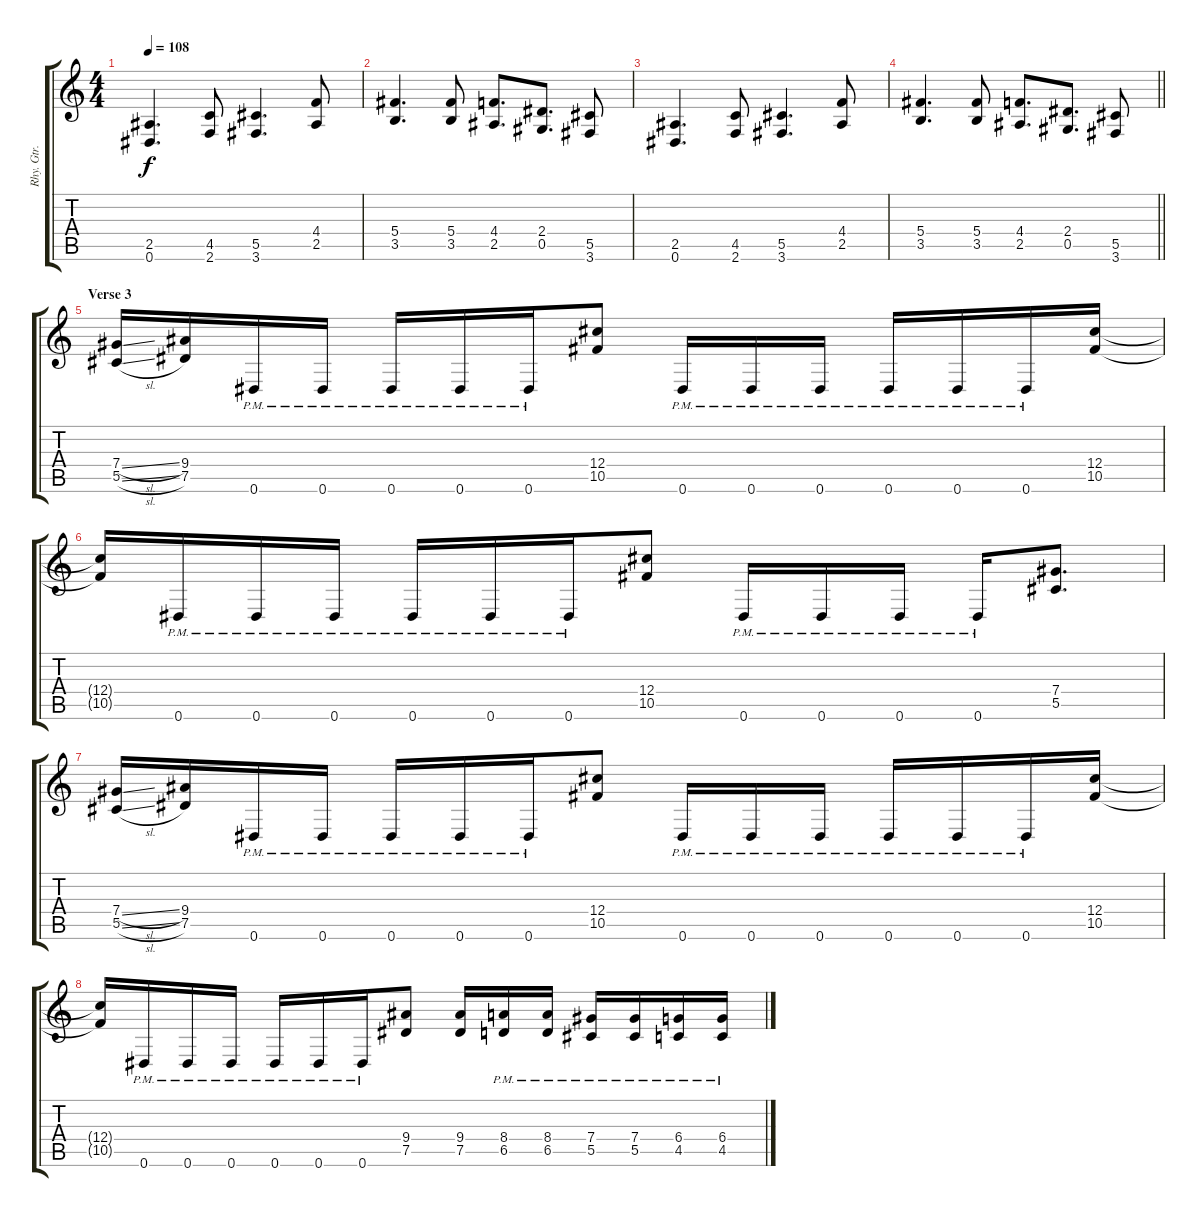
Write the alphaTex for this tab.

\track ("Rhy. Gtr. 1" "Rhy. Gtr. ") {instrument distortionguitar}
\staff {score tabs}
\tuning (Eb4 Bb3 Gb3 Db3 Ab2 Eb2) {hide}
\ts (4 4)
\tempo 108
\clef g2
\ks c
(2.5 0.6).4{d dy f} (4.5 2.6).8 (5.5 3.6).4{d} (4.4 2.5).8 |
(5.4 3.5).4{d} (5.4 3.5).8 (4.4 2.5).8{d} (2.4 0.5).8{d} (5.5 3.6).8 |
(2.5 0.6).4{d} (4.5 2.6).8 (5.5 3.6).4{d} (4.4 2.5).8 |
\barLineRight lightlight
(5.4 3.5).4{d} (5.4 3.5).8 (4.4 2.5).8{d} (2.4 0.5).8{d} (5.5 3.6).8 |
\section ("" "Verse 3")
(7.4{sl} 5.5{sl}).16{volume 6} (9.4 7.5).16 0.6{pm}.16 0.6{pm}.16 0.6{pm}.16 0.6{pm}.16 0.6{pm}.16 (12.4 10.5).8 0.6{pm}.16 0.6{pm}.16 0.6{pm}.16 0.6{pm}.16 0.6{pm}.16 0.6{pm}.16 (12.4 10.5).16 |
(12.4{t} 10.5{t}).16 0.6{pm}.16 0.6{pm}.16 0.6{pm}.16 0.6{pm}.16 0.6{pm}.16 0.6{pm}.16 (12.4 10.5).8 0.6{pm}.16 0.6{pm}.16 0.6{pm}.16 0.6{pm}.16 (7.4 5.5).8{d} |
(7.4{sl} 5.5{sl}).16 (9.4 7.5).16 0.6{pm}.16 0.6{pm}.16 0.6{pm}.16 0.6{pm}.16 0.6{pm}.16 (12.4 10.5).8 0.6{pm}.16 0.6{pm}.16 0.6{pm}.16 0.6{pm}.16 0.6{pm}.16 0.6{pm}.16 (12.4 10.5).16 |
(12.4{t} 10.5{t}).16 0.6{pm}.16 0.6{pm}.16 0.6{pm}.16 0.6{pm}.16 0.6{pm}.16 0.6{pm}.16 (9.4 7.5).8 (9.4 7.5).16 (8.4{pm} 6.5{pm}).16 (8.4{pm} 6.5{pm}).16 (7.4{pm} 5.5{pm}).16 (7.4{pm} 5.5{pm}).16 (6.4{pm} 4.5{pm}).16 (6.4{pm} 4.5{pm}).16
